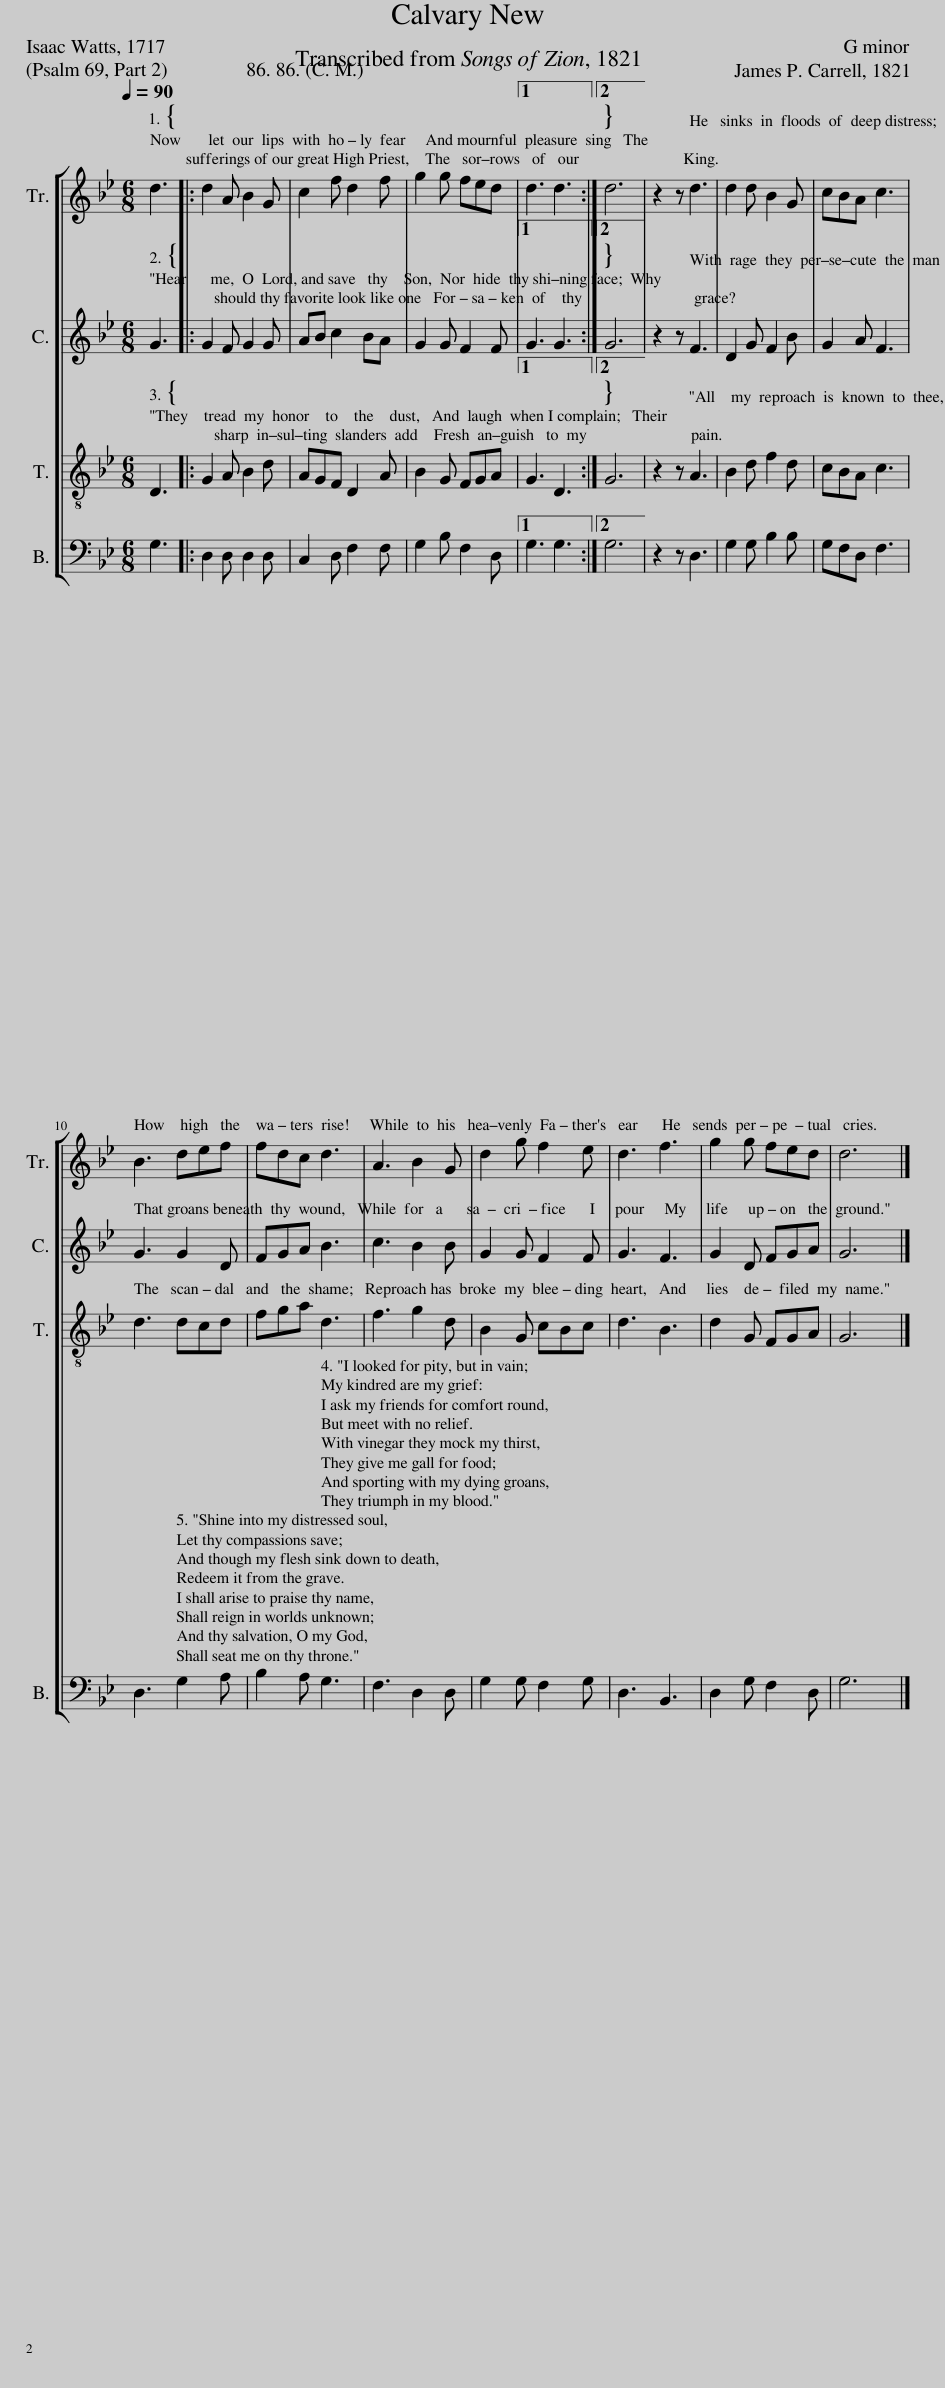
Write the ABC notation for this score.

X:1
%%score [ 1 2 3 4 ]
L:1/8
Q:1/4=90
M:6/8
I:linebreak $
K:Bb
V:1 treble
V:2 treble
V:3 treble-8
V:4 bass
V:1
 d3 |: d2 A B2 G | c2 f d2 f | g2 g fed |1 d3 d3 :|2 %5
 d6 || z2 z d3 | d2 d B2 G | cBA c3 |$ B3 def | %10
 fdc d3 | A3 B2 G | d2 g f2 e | d3 f3 | g2 g fed | %15
 d6 |] %16
V:2
 G3 |: G2 F G2 G | AB c2 BA | G2 G F2 F |1 G3 G3 :|2 %5
 G6 || z2 z F3 | D2 G F2 B | G2 A F3 |$ G3 G2 D | %10
 FGA B3 | c3 B2 B | G2 G F2 F | G3 F3 | G2 D FGA | %15
 G6 |] %16
V:3
 D3 |: G2 A B2 d | AGF D2 A | B2 G FGA |1 G3 D3 :|2 %5
 G6 || z2 z A3 | B2 d f2 d | cBA c3 |$ d3 dcd | %10
 fga d3 | f3 g2 d | B2 G cBc | d3 B3 | d2 G FGA | %15
 G6 |] %16
V:4
 G,3 |: D,2 D, D,2 D, | C,2 D, F,2 F, | G,2 B, F,2 D, |1 G,3 G,3 :|2 %5
 G,6 || z2 z D,3 | G,2 G, B,2 B, | G,F,D, F,3 |$ D,3 G,2 A, | %10
 B,2 A, G,3 | F,3 D,2 D, | G,2 G, F,2 G, | D,3 B,,3 | D,2 G, F,2 D, | %15
 G,6 |] %16
